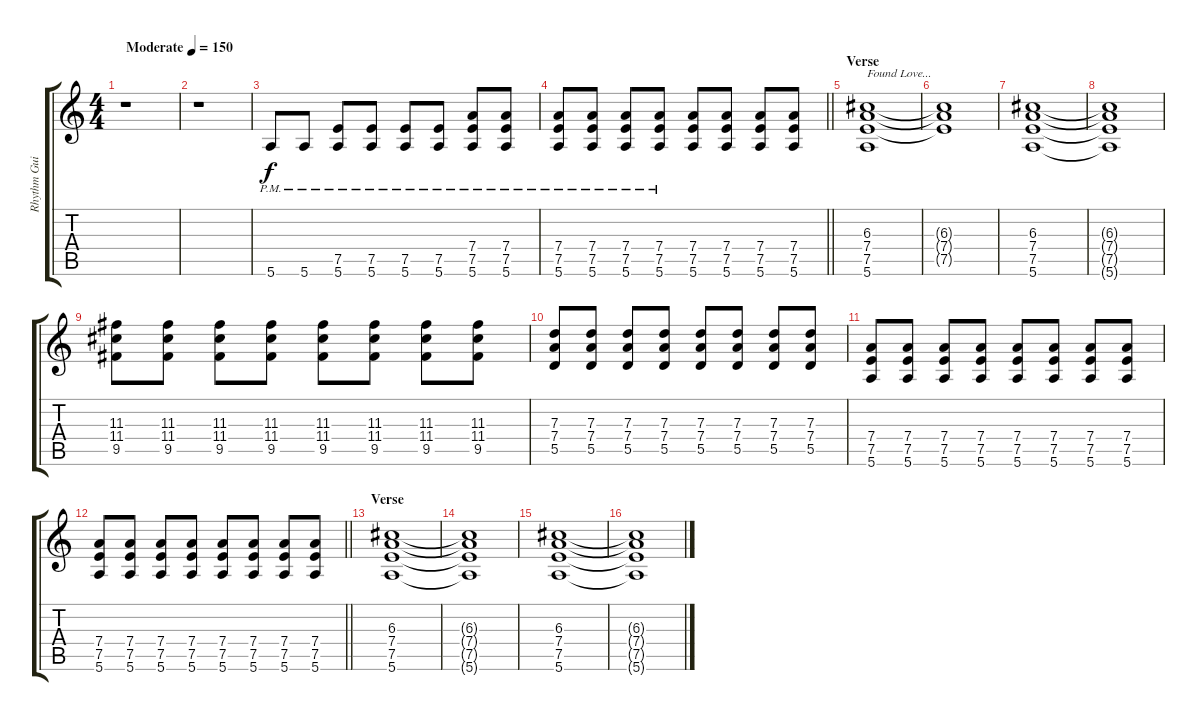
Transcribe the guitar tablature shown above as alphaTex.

\track ("Rhythm Guitar" "Rhythm Gui") {instrument distortionguitar}
\staff {score tabs}
\tuning (E4 B3 G3 D3 A2 E2) {hide}
\ts (4 4)
\tempo (150 "Moderate")
\clef g2
\ks c
r.1{dy f volume 8 instrument distortionguitar} |
r.1 |
5.6{pm}.8{volume 12} 5.6{pm}.8 (7.5 5.6{pm}).8 (7.5 5.6{pm}).8 (7.5{pm} 5.6{pm}).8 (7.5{pm} 5.6).8 (7.4 7.5{pm} 5.6{pm}).8 (7.4 7.5{pm} 5.6{pm}).8 |
\barLineRight lightlight
(7.4{pm} 7.5{pm} 5.6{pm}).8 (7.4{pm} 7.5{pm} 5.6{pm}).8 (7.4{pm} 7.5{pm} 5.6{pm}).8 (7.4{pm} 7.5{pm} 5.6{pm}).8 (7.4 7.5 5.6).8 (7.4 7.5 5.6).8 (7.4 7.5 5.6).8 (7.4 7.5 5.6).8 |
\section ("" "Verse")
(6.3 7.4 7.5 5.6).1{txt "Found Love..."} |
(6.3{t} 7.4{t} 7.5{t}).1 |
(6.3 7.4 7.5 5.6).1 |
(6.3{t} 7.4{t} 7.5{t} 5.6{t}).1 |
(11.3 11.4 9.5).8 (11.3 11.4 9.5).8 (11.3 11.4 9.5).8 (11.3 11.4 9.5).8 (11.3 11.4 9.5).8 (11.3 11.4 9.5).8 (11.3 11.4 9.5).8 (11.3 11.4 9.5).8 |
(7.3 7.4 5.5).8 (7.3 7.4 5.5).8 (7.3 7.4 5.5).8 (7.3 7.4 5.5).8 (7.3 7.4 5.5).8 (7.3 7.4 5.5).8 (7.3 7.4 5.5).8 (7.3 7.4 5.5).8 |
(7.4 7.5 5.6).8 (7.4 7.5 5.6).8 (7.4 7.5 5.6).8 (7.4 7.5 5.6).8 (7.4 7.5 5.6).8 (7.4 7.5 5.6).8 (7.4 7.5 5.6).8 (7.4 7.5 5.6).8 |
\barLineRight lightlight
(7.4 7.5 5.6).8 (7.4 7.5 5.6).8 (7.4 7.5 5.6).8 (7.4 7.5 5.6).8 (7.4 7.5 5.6).8 (7.4 7.5 5.6).8 (7.4 7.5 5.6).8 (7.4 7.5 5.6).8 |
\section ("" "Verse")
(6.3 7.4 7.5 5.6).1 |
(6.3{t} 7.4{t} 7.5{t} 5.6{t}).1 |
(6.3 7.4 7.5 5.6).1 |
(6.3{t} 7.4{t} 7.5{t} 5.6{t}).1
